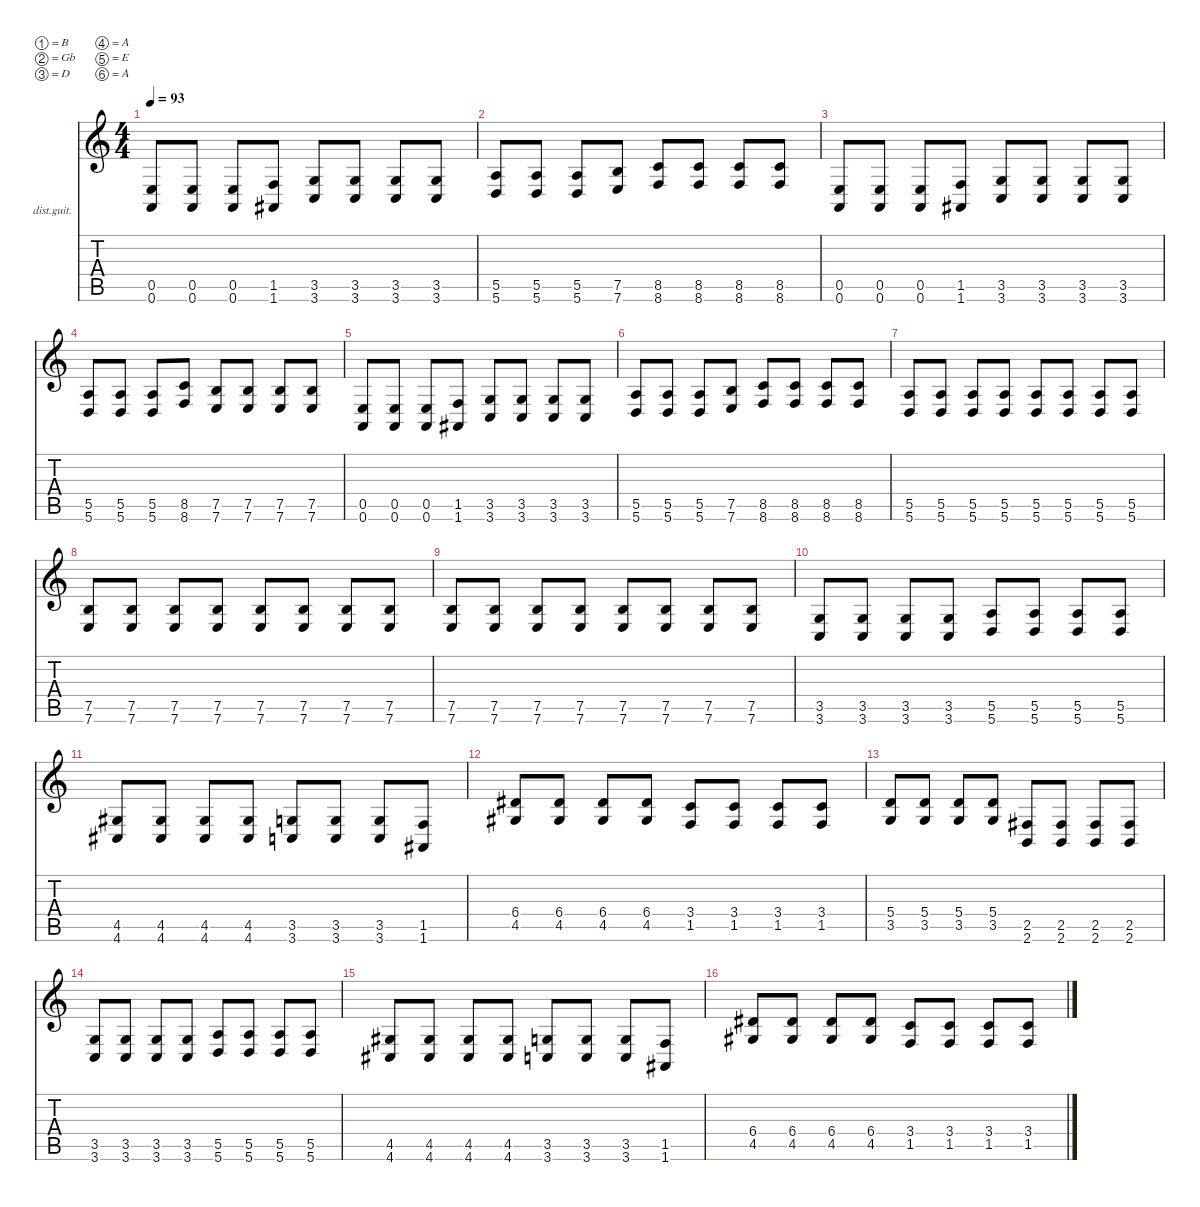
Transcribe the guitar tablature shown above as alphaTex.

\defaultSystemsLayout 2
\hideDynamics
\bracketExtendMode nobrackets
\firstSystemTrackNameOrientation horizontal
\otherSystemsTrackNameOrientation horizontal
\track ("Rhythm Guitar" "dist.guit.") {instrument distortionguitar}
\staff {score tabs}
\tuning (B3 Gb3 D3 A2 E2 A1)
\ts (4 4)
\scale
1.03043
\tempo 93
\accidentals auto
\clef g2
\ottava regular
\simile none
\ks c
(0.5 0.6).8{dy f beam Up} (0.5 0.6).8{beam Up} (0.5 0.6).8{beam Up} (1.5 1.6{acc #}).8{beam Up} (3.5 3.6).8{beam Up} (3.5 3.6).8{beam Up} (3.5 3.6).8{beam Up} (3.5 3.6).8{beam Up} |
\scale
0.969568 (5.5 5.6).8{beam Up} (5.5 5.6).8{beam Up} (5.5 5.6).8{beam Up} (7.5 7.6).8{beam Up} (8.5 8.6).8{beam Up} (8.5 8.6).8{beam Up} (8.5 8.6).8{beam Up} (8.5 8.6).8{beam Up} |
\scale
1.03043 (0.5 0.6).8{beam Up} (0.5 0.6).8{beam Up} (0.5 0.6).8{beam Up} (1.5 1.6{acc #}).8{beam Up} (3.5 3.6).8{beam Up} (3.5 3.6).8{beam Up} (3.5 3.6).8{beam Up} (3.5 3.6).8{beam Up} |
\scale
0.969568 (5.5 5.6).8{beam Up} (5.5 5.6).8{beam Up} (5.5 5.6).8{beam Up} (8.5 8.6).8{beam Up} (7.5 7.6).8{beam Up} (7.5 7.6).8{beam Up} (7.5 7.6).8{beam Up} (7.5 7.6).8{beam Up} |
\scale
1.03043 (0.5 0.6).8{beam Up} (0.5 0.6).8{beam Up} (0.5 0.6).8{beam Up} (1.5 1.6{acc #}).8{beam Up} (3.5 3.6).8{beam Up} (3.5 3.6).8{beam Up} (3.5 3.6).8{beam Up} (3.5 3.6).8{beam Up} |
\scale
0.969568 (5.5 5.6).8{beam Up} (5.5 5.6).8{beam Up} (5.5 5.6).8{beam Up} (7.5 7.6).8{beam Up} (8.5 8.6).8{beam Up} (8.5 8.6).8{beam Up} (8.5 8.6).8{beam Up} (8.5 8.6).8{beam Up} |
\scale
1.03043 (5.5 5.6).8{beam Up} (5.5 5.6).8{beam Up} (5.5 5.6).8{beam Up} (5.5 5.6).8{beam Up} (5.5 5.6).8{beam Up} (5.5 5.6).8{beam Up} (5.5 5.6).8{beam Up} (5.5 5.6).8{beam Up} |
\scale
0.969568 (7.5 7.6).8{beam Up} (7.5 7.6).8{beam Up} (7.5 7.6).8{beam Up} (7.5 7.6).8{beam Up} (7.5 7.6).8{beam Up} (7.5 7.6).8{beam Up} (7.5 7.6).8{beam Up} (7.5 7.6).8{beam Up} |
\scale
1.03043 (7.5 7.6).8{beam Up} (7.5 7.6).8{beam Up} (7.5 7.6).8{beam Up} (7.5 7.6).8{beam Up} (7.5 7.6).8{beam Up} (7.5 7.6).8{beam Up} (7.5 7.6).8{beam Up} (7.5 7.6).8{beam Up} |
\scale
0.969568 (3.5 3.6).8{beam Up} (3.5 3.6).8{beam Up} (3.5 3.6).8{beam Up} (3.5 3.6).8{beam Up} (5.5 5.6).8{beam Up} (5.5 5.6).8{beam Up} (5.5 5.6).8{beam Up} (5.5 5.6).8{beam Up} |
\scale
1.03175 (4.5{acc #} 4.6{acc #}).8{beam Up} (4.5{acc #} 4.6{acc #}).8{beam Up} (4.5{acc #} 4.6{acc #}).8{beam Up} (4.5{acc #} 4.6{acc #}).8{beam Up} (3.5 3.6).8{beam Up} (3.5 3.6).8{beam Up} (3.5 3.6).8{beam Up} (1.5 1.6{acc #}).8{beam Up} |
\scale
0.968253 (6.4{acc #} 4.5{acc #}).8{beam Up} (6.4{acc #} 4.5{acc #}).8{beam Up} (6.4{acc #} 4.5{acc #}).8{beam Up} (6.4{acc #} 4.5{acc #}).8{beam Up} (3.4 1.5).8{beam Up} (3.4 1.5).8{beam Up} (3.4 1.5).8{beam Up} (3.4 1.5).8{beam Up} |
\scale
1.03043 (5.4 3.5).8{beam Up} (5.4 3.5).8{beam Up} (5.4 3.5).8{beam Up} (5.4 3.5).8{beam Up} (2.5{acc #} 2.6).8{beam Up} (2.5{acc #} 2.6).8{beam Up} (2.5{acc #} 2.6).8{beam Up} (2.5{acc #} 2.6).8{beam Up} |
\scale
0.969568 (3.5 3.6).8{beam Up} (3.5 3.6).8{beam Up} (3.5 3.6).8{beam Up} (3.5 3.6).8{beam Up} (5.5 5.6).8{beam Up} (5.5 5.6).8{beam Up} (5.5 5.6).8{beam Up} (5.5 5.6).8{beam Up} |
\scale
1.03175 (4.5{acc #} 4.6{acc #}).8{beam Up} (4.5{acc #} 4.6{acc #}).8{beam Up} (4.5{acc #} 4.6{acc #}).8{beam Up} (4.5{acc #} 4.6{acc #}).8{beam Up} (3.5 3.6).8{beam Up} (3.5 3.6).8{beam Up} (3.5 3.6).8{beam Up} (1.5 1.6{acc #}).8{beam Up} |
\scale
0.968253 (6.4{acc #} 4.5{acc #}).8{beam Up} (6.4{acc #} 4.5{acc #}).8{beam Up} (6.4{acc #} 4.5{acc #}).8{beam Up} (6.4{acc #} 4.5{acc #}).8{beam Up} (3.4 1.5).8{beam Up} (3.4 1.5).8{beam Up} (3.4 1.5).8{beam Up} (3.4 1.5).8{beam Up}
